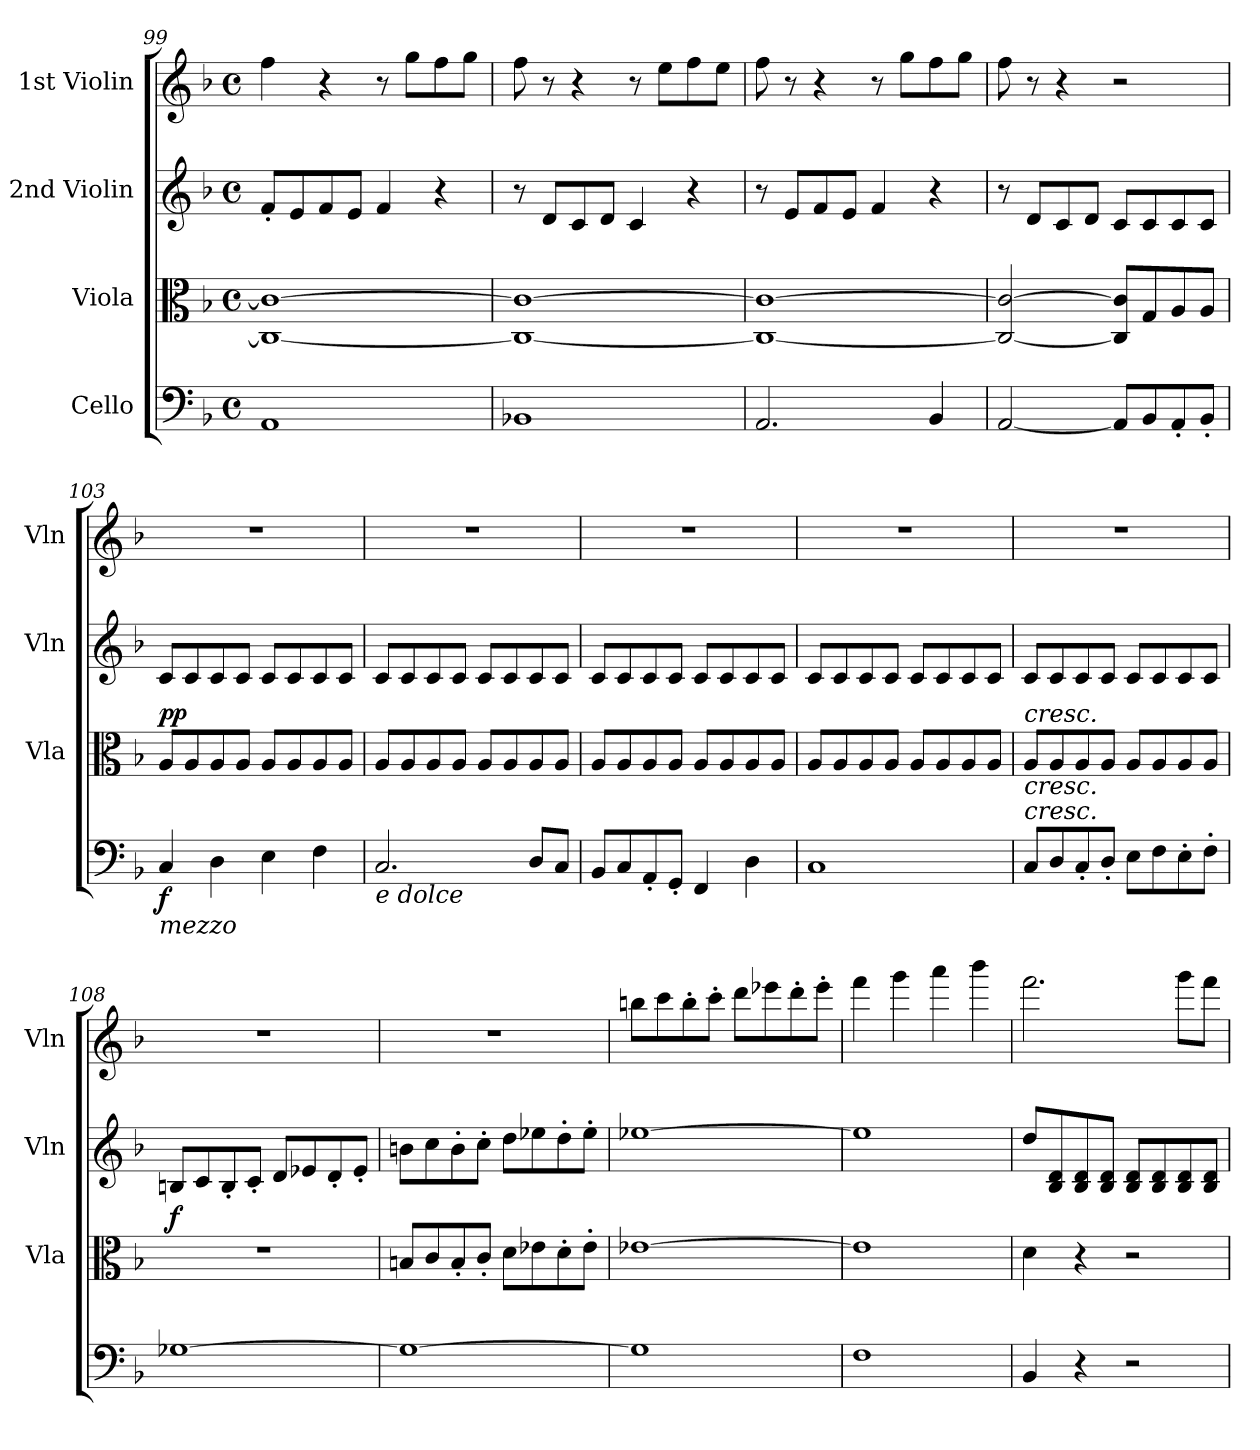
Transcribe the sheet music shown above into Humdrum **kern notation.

**kern	**dynam	**kern	**dynam	**kern	**kern
*part4	*part4	*part3	*part3	*part2	*part1
*staff4	*staff4	*staff3	*staff3	*staff2	*staff1
*I"Cello	*	*I"Viola	*	*I"2nd Violin	*I"1st Violin
*	*	*I'Vla	*	*I'Vln	*I'Vln
*clefF4	*	*clefC3	*	*clefG2	*clefG2
*k[b-]	*	*k[b-]	*	*k[b-]	*k[b-]
*M4/4	*	*M4/4	*	*M4/4	*M4/4
*met(c)	*	*met(c)	*	*met(c)	*met(c)
=99	=99	=99	=99	=99	=99
1AA	.	1C_ 1c_	.	8f'/L	4ff\
.	.	.	.	8e/	.
.	.	.	.	8f/	4r
.	.	.	.	8e/J	.
.	.	.	.	4f/	8r
.	.	.	.	.	8gg\L
.	.	.	.	4r	8ff\
.	.	.	.	.	8gg\J
=100	=100	=100	=100	=100	=100
1BB-X	.	1C_ 1c_	.	8r	8ff\
.	.	.	.	8d/L	8r
.	.	.	.	8c/	4r
.	.	.	.	8d/J	.
.	.	.	.	4c/	8r
.	.	.	.	.	8ee\L
.	.	.	.	4r	8ff\
.	.	.	.	.	8ee\J
=101	=101	=101	=101	=101	=101
2.AA/	.	1C_ 1c_	.	8r	8ff\
.	.	.	.	8e/L	8r
.	.	.	.	8f/	4r
.	.	.	.	8e/J	.
.	.	.	.	4f/	8r
.	.	.	.	.	8gg\L
4BB-/	.	.	.	4r	8ff\
.	.	.	.	.	8gg\J
=102	=102	=102	=102	=102	=102
[2AA/	.	2C/_ 2c/_	.	8r	8ff\
.	.	.	.	8d/L	8r
.	.	.	.	8c/	4r
.	.	.	.	8d/J	.
8AA/L]	.	8C/] 8c/]L	.	8c/L	2r
8BB-/	.	8G/	.	8c/	.
8AA'/	.	8A/	.	8c/	.
8BB-'/J	.	8A/J	.	8c/J	.
=103	=103	=103	=103	=103	=103
!LO:TX:b:i:t=mezzo	!	!	!	!	!
!	!LO:DY:b	!	!LO:DY:b	!	!
!	!	!	!LO:DY:n=1:a	!	!
4C/	f	8A/L	p p	8c/L	1r
.	.	8A/	.	8c/	.
4D\	.	8A/	.	8c/	.
.	.	8A/J	.	8c/J	.
4E\	.	8A/L	.	8c/L	.
.	.	8A/	.	8c/	.
4F\	.	8A/	.	8c/	.
.	.	8A/J	.	8c/J	.
=104	=104	=104	=104	=104	=104
!LO:TX:b:i:t=e dolce	!	!	!	!	!
2.C/	.	8A/L	.	8c/L	1r
.	.	8A/	.	8c/	.
.	.	8A/	.	8c/	.
.	.	8A/J	.	8c/J	.
.	.	8A/L	.	8c/L	.
.	.	8A/	.	8c/	.
8D/L	.	8A/	.	8c/	.
8C/J	.	8A/J	.	8c/J	.
=105	=105	=105	=105	=105	=105
8BB-/L	.	8A/L	.	8c/L	1r
8C/	.	8A/	.	8c/	.
8AA'/	.	8A/	.	8c/	.
8GG'/J	.	8A/J	.	8c/J	.
4FF/	.	8A/L	.	8c/L	.
.	.	8A/	.	8c/	.
4D\	.	8A/	.	8c/	.
.	.	8A/J	.	8c/J	.
=106	=106	=106	=106	=106	=106
1C	.	8A/L	.	8c/L	1r
.	.	8A/	.	8c/	.
.	.	8A/	.	8c/	.
.	.	8A/J	.	8c/J	.
.	.	8A/L	.	8c/L	.
.	.	8A/	.	8c/	.
.	.	8A/	.	8c/	.
.	.	8A/J	.	8c/J	.
=107	=107	=107	=107	=107	=107
!	!	!LO:TX:a:i:t=cresc.	!	!	!
!	!	!LO:TX:b:i:t=cresc.	!	!	!
!LO:TX:a:i:t=cresc.	!	!	!	!	!
8C/L	.	8A/L	.	8c/L	1r
8D/	.	8A/	.	8c/	.
8C'/	.	8A/	.	8c/	.
8D'/J	.	8A/J	.	8c/J	.
8E\L	.	8A/L	.	8c/L	.
8F\	.	8A/	.	8c/	.
8E'\	.	8A/	.	8c/	.
8F'\J	.	8A/J	.	8c/J	.
=108	=108	=108	=108	=108	=108
!	!	!	!LO:DY:a	!	!
[1G-X	.	1r	f	8Bn/L	1r
.	.	.	.	8c/	.
.	.	.	.	8B'/	.
.	.	.	.	8c'/J	.
.	.	.	.	8d/L	.
.	.	.	.	8e-X/	.
.	.	.	.	8d'/	.
.	.	.	.	8e-'/J	.
=109	=109	=109	=109	=109	=109
1G-_	.	8Bn/L	.	8bn\L	1r
.	.	8c/	.	8cc\	.
.	.	8B'/	.	8b'\	.
.	.	8c'/J	.	8cc'\J	.
.	.	8d\L	.	8dd\L	.
.	.	8e-X\	.	8ee-X\	.
.	.	8d'\	.	8dd'\	.
.	.	8e-'\J	.	8ee-'\J	.
=110	=110	=110	=110	=110	=110
1G-]	.	[1e-X	.	[1ee-X	8bbn\L
.	.	.	.	.	8ccc\
.	.	.	.	.	8bb'\
.	.	.	.	.	8ccc'\J
.	.	.	.	.	8ddd\L
.	.	.	.	.	8eee-X\
.	.	.	.	.	8ddd'\
.	.	.	.	.	8eee-'\J
=111	=111	=111	=111	=111	=111
1F	.	1e-]	.	1ee-]	4fff\
.	.	.	.	.	4ggg\
.	.	.	.	.	4aaa\
.	.	.	.	.	4bbb-\
=112	=112	=112	=112	=112	=112
4BB-/	.	4d\	.	8dd/L	2.fff\
.	.	.	.	8B-/ 8d/	.
4r	.	4r	.	8B-/ 8d/	.
.	.	.	.	8B-/ 8d/J	.
2r	.	2r	.	8B-/ 8d/L	.
.	.	.	.	8B-/ 8d/	.
.	.	.	.	8B-/ 8d/	8ggg\L
.	.	.	.	8B-/ 8d/J	8fff\J
=	=	=	=	=	=
*-	*-	*-	*-	*-	*-
